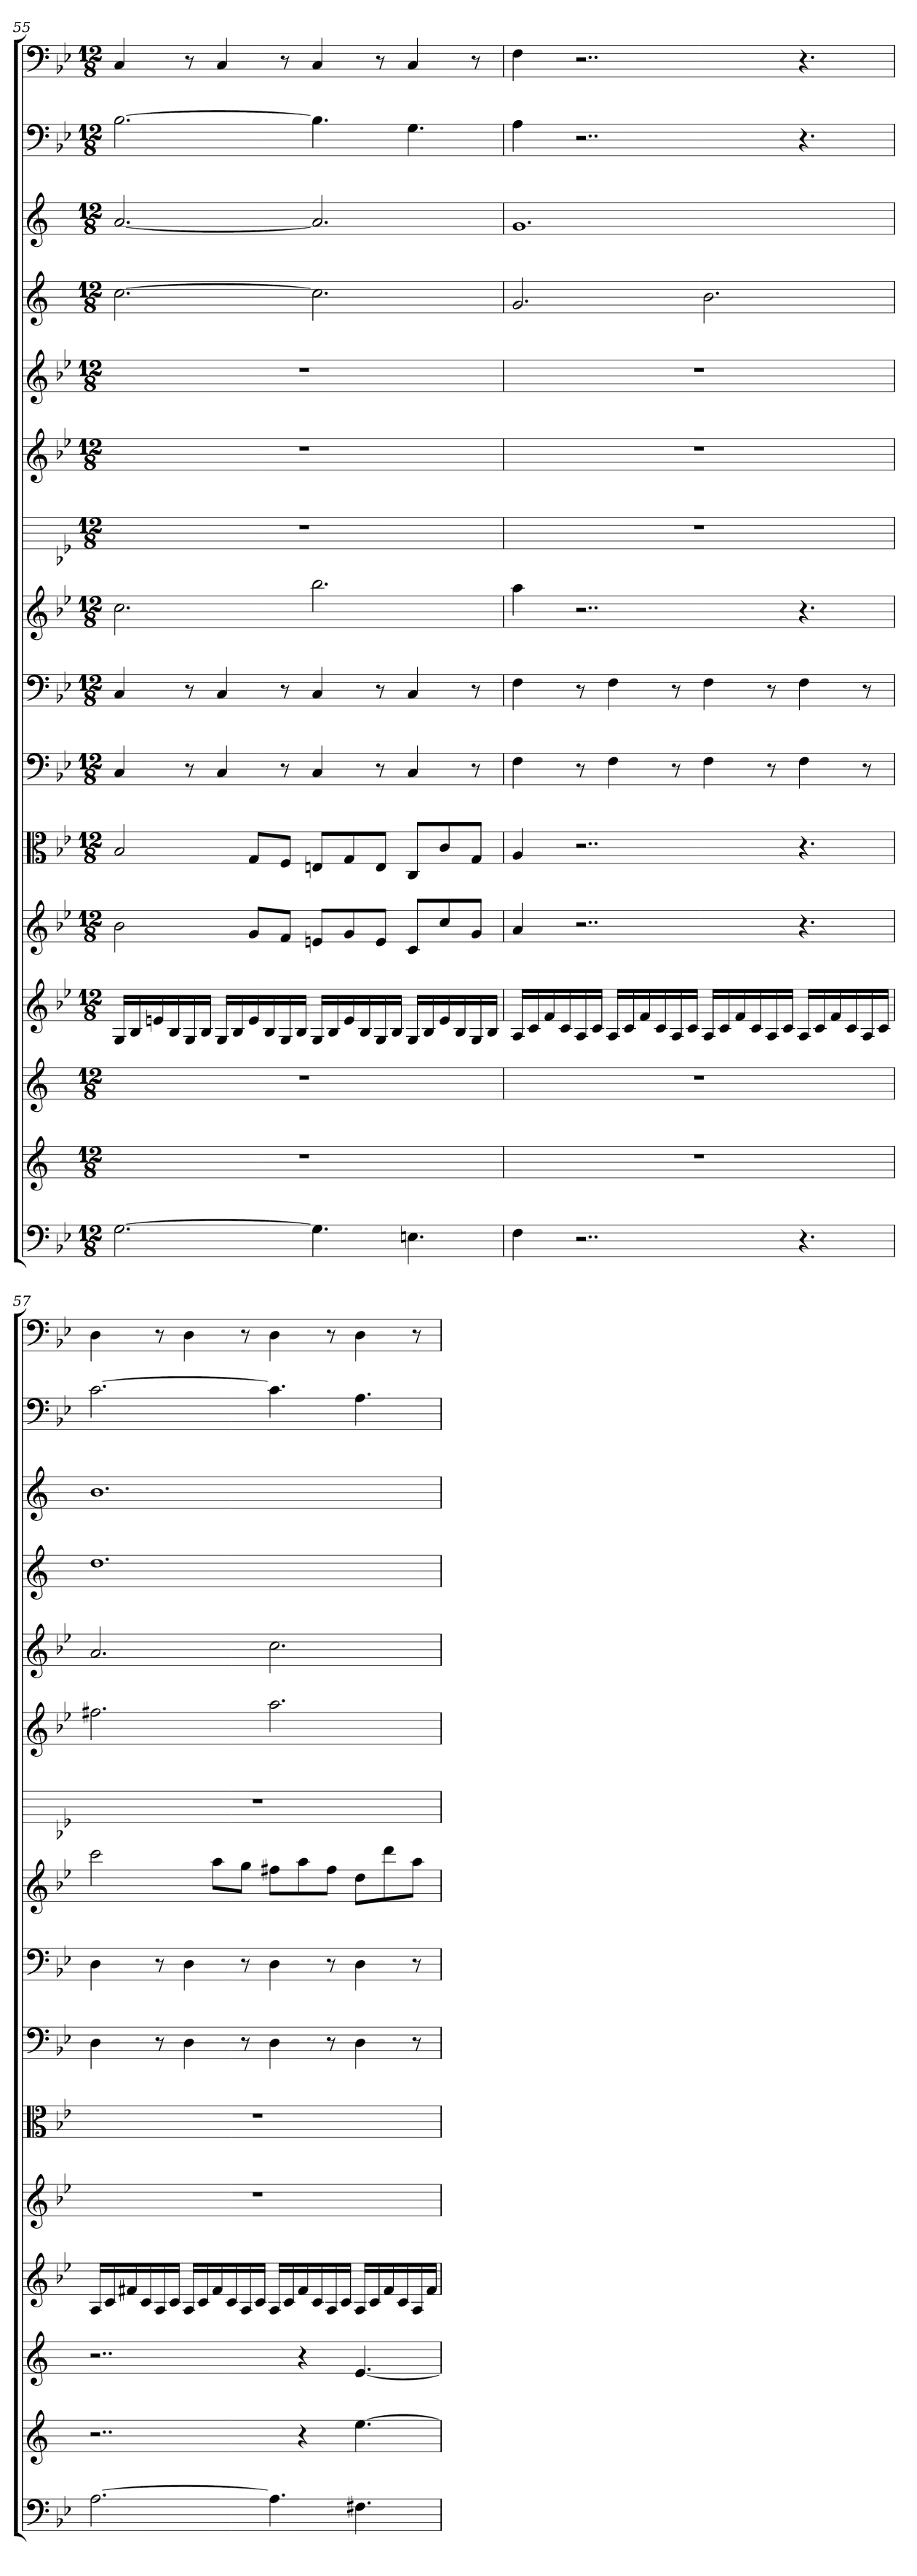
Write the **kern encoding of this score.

**kern	**kern	**kern	**kern	**kern	**kern	**kern	**kern	**kern	**kern	**kern	**kern	**kern	**kern	**kern	**kern
*part16	*part15	*part14	*part13	*part12	*part11	*part10	*part9	*part8	*part7	*part6	*part5	*part4	*part3	*part2	*part1
*staff16	*staff15	*staff14	*staff13	*staff12	*staff11	*staff10	*staff9	*staff8	*staff7	*staff6	*staff5	*staff4	*staff3	*staff2	*staff1
*clefF4	*	*	*	*	*clefC3	*clefF4	*clefF4	*	*	*	*	*	*	*clefF4	*clefF4
*k[b-e-]	*k[]	*k[]	*k[b-e-]	*k[b-e-]	*k[b-e-]	*k[b-e-]	*k[b-e-]	*k[b-e-]	*k[b-e-]	*k[b-e-]	*k[b-e-]	*k[]	*k[]	*k[b-e-]	*k[b-e-]
*B-:	*	*	*B-:	*B-:	*B-:	*B-:	*B-:	*B-:	*B-:	*B-:	*B-:	*	*	*B-:	*B-:
*M12/8	*M12/8	*M12/8	*M12/8	*M12/8	*M12/8	*M12/8	*M12/8	*M12/8	*M12/8	*M12/8	*M12/8	*M12/8	*M12/8	*M12/8	*M12/8
=55	=55	=55	=55	=55	=55	=55	=55	=55	=55	=55	=55	=55	=55	=55	=55
[2.G	1.r	1.r	16GLL	2b-	2B-	4C	4C	2.cc	1.r	1.r	1.r	[2.cc	[2.a	[2.B-	4C
.	.	.	16B-	.	.	.	.	.	.	.	.	.	.	.	.
.	.	.	16en	.	.	.	.	.	.	.	.	.	.	.	.
.	.	.	16B-	.	.	.	.	.	.	.	.	.	.	.	.
.	.	.	16G	.	.	8r	8r	.	.	.	.	.	.	.	8r
.	.	.	16B-JJ	.	.	.	.	.	.	.	.	.	.	.	.
.	.	.	16GLL	.	.	4C	4C	.	.	.	.	.	.	.	4C
.	.	.	16B-	.	.	.	.	.	.	.	.	.	.	.	.
.	.	.	16e	8gL	8G/L	.	.	.	.	.	.	.	.	.	.
.	.	.	16B-	.	.	.	.	.	.	.	.	.	.	.	.
.	.	.	16G	8fJ	8F/J	8r	8r	.	.	.	.	.	.	.	8r
.	.	.	16B-JJ	.	.	.	.	.	.	.	.	.	.	.	.
4.G]	.	.	16GLL	8enL	8En/L	4C	4C	2.bb-	.	.	.	2.cc]	2.a]	4.B-]	4C
.	.	.	16B-	.	.	.	.	.	.	.	.	.	.	.	.
.	.	.	16e	8g	8G/	.	.	.	.	.	.	.	.	.	.
.	.	.	16B-	.	.	.	.	.	.	.	.	.	.	.	.
.	.	.	16G	8eJ	8E/J	8r	8r	.	.	.	.	.	.	.	8r
.	.	.	16B-JJ	.	.	.	.	.	.	.	.	.	.	.	.
4.En	.	.	16GLL	8cL	8C/L	4C	4C	.	.	.	.	.	.	4.G	4C
.	.	.	16B-	.	.	.	.	.	.	.	.	.	.	.	.
.	.	.	16e	8cc	8c/	.	.	.	.	.	.	.	.	.	.
.	.	.	16B-	.	.	.	.	.	.	.	.	.	.	.	.
.	.	.	16G	8gJ	8G/J	8r	8r	.	.	.	.	.	.	.	8r
.	.	.	16B-JJ	.	.	.	.	.	.	.	.	.	.	.	.
=56	=56	=56	=56	=56	=56	=56	=56	=56	=56	=56	=56	=56	=56	=56	=56
4F	1.r	1.r	16ALL	4a	4A	4F	4F	4aa	1.r	1.r	1.r	2.g	1.g	4A	4F
.	.	.	16c	.	.	.	.	.	.	.	.	.	.	.	.
.	.	.	16f	.	.	.	.	.	.	.	.	.	.	.	.
.	.	.	16c	.	.	.	.	.	.	.	.	.	.	.	.
2..r	.	.	16A	2..r	2..r	8r	8r	2..r	.	.	.	.	.	2..r	2..r
.	.	.	16cJJ	.	.	.	.	.	.	.	.	.	.	.	.
.	.	.	16ALL	.	.	4F	4F	.	.	.	.	.	.	.	.
.	.	.	16c	.	.	.	.	.	.	.	.	.	.	.	.
.	.	.	16f	.	.	.	.	.	.	.	.	.	.	.	.
.	.	.	16c	.	.	.	.	.	.	.	.	.	.	.	.
.	.	.	16A	.	.	8r	8r	.	.	.	.	.	.	.	.
.	.	.	16cJJ	.	.	.	.	.	.	.	.	.	.	.	.
.	.	.	16ALL	.	.	4F	4F	.	.	.	.	2.b	.	.	.
.	.	.	16c	.	.	.	.	.	.	.	.	.	.	.	.
.	.	.	16f	.	.	.	.	.	.	.	.	.	.	.	.
.	.	.	16c	.	.	.	.	.	.	.	.	.	.	.	.
.	.	.	16A	.	.	8r	8r	.	.	.	.	.	.	.	.
.	.	.	16cJJ	.	.	.	.	.	.	.	.	.	.	.	.
4.r	.	.	16ALL	4.r	4.r	4F	4F	4.r	.	.	.	.	.	4.r	4.r
.	.	.	16c	.	.	.	.	.	.	.	.	.	.	.	.
.	.	.	16f	.	.	.	.	.	.	.	.	.	.	.	.
.	.	.	16c	.	.	.	.	.	.	.	.	.	.	.	.
.	.	.	16A	.	.	8r	8r	.	.	.	.	.	.	.	.
.	.	.	16cJJ	.	.	.	.	.	.	.	.	.	.	.	.
=57	=57	=57	=57	=57	=57	=57	=57	=57	=57	=57	=57	=57	=57	=57	=57
[2.A	2..r	2..r	16ALL	1.r	1.r	4D	4D	2ccc	1.r	2.ff#X	2.a	1.dd	1.b	[2.c	4D
.	.	.	16c	.	.	.	.	.	.	.	.	.	.	.	.
.	.	.	16f#X	.	.	.	.	.	.	.	.	.	.	.	.
.	.	.	16c	.	.	.	.	.	.	.	.	.	.	.	.
.	.	.	16A	.	.	8r	8r	.	.	.	.	.	.	.	8r
.	.	.	16cJJ	.	.	.	.	.	.	.	.	.	.	.	.
.	.	.	16ALL	.	.	4D	4D	.	.	.	.	.	.	.	4D
.	.	.	16c	.	.	.	.	.	.	.	.	.	.	.	.
.	.	.	16f#	.	.	.	.	8aaL	.	.	.	.	.	.	.
.	.	.	16c	.	.	.	.	.	.	.	.	.	.	.	.
.	.	.	16A	.	.	8r	8r	8ggJ	.	.	.	.	.	.	8r
.	.	.	16cJJ	.	.	.	.	.	.	.	.	.	.	.	.
4.A]	.	.	16ALL	.	.	4D	4D	8ff#XL	.	2.aa	2.cc	.	.	4.c]	4D
.	.	.	16c	.	.	.	.	.	.	.	.	.	.	.	.
.	4r	4r	16f#	.	.	.	.	8aa	.	.	.	.	.	.	.
.	.	.	16c	.	.	.	.	.	.	.	.	.	.	.	.
.	.	.	16A	.	.	8r	8r	8ff#J	.	.	.	.	.	.	8r
.	.	.	16cJJ	.	.	.	.	.	.	.	.	.	.	.	.
4.F#X	[4.ee	[4.e	16ALL	.	.	4D	4D	8ddL	.	.	.	.	.	4.A	4D
.	.	.	16c	.	.	.	.	.	.	.	.	.	.	.	.
.	.	.	16f#	.	.	.	.	8ddd	.	.	.	.	.	.	.
.	.	.	16c	.	.	.	.	.	.	.	.	.	.	.	.
.	.	.	16A	.	.	8r	8r	8aaJ	.	.	.	.	.	.	8r
.	.	.	16f#JJ	.	.	.	.	.	.	.	.	.	.	.	.
=	=	=	=	=	=	=	=	=	=	=	=	=	=	=	=
*-	*-	*-	*-	*-	*-	*-	*-	*-	*-	*-	*-	*-	*-	*-	*-
